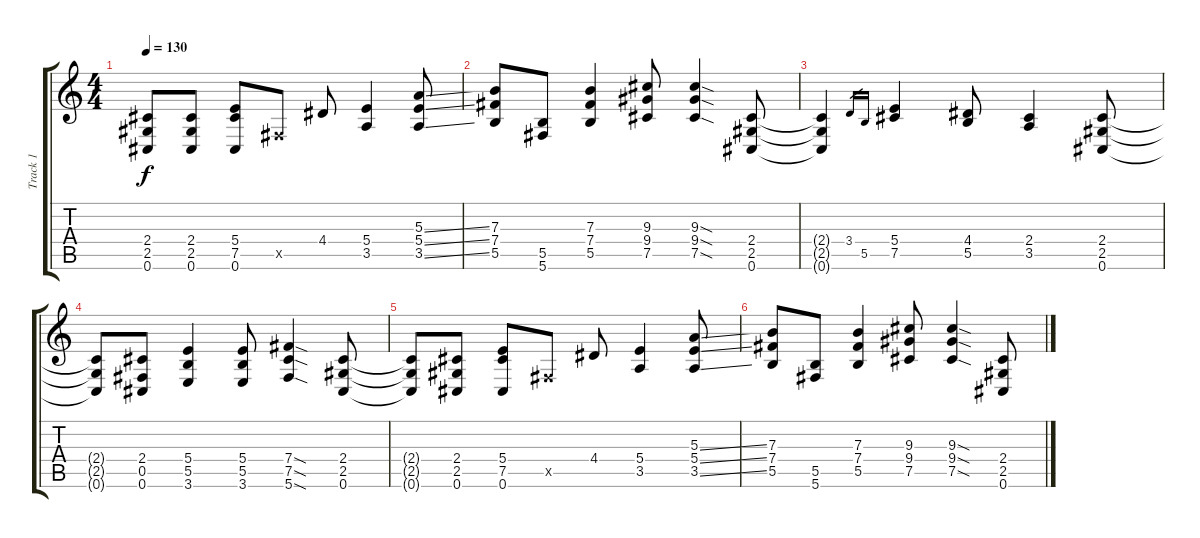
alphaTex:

\track ("Track 1" "Track 1") {instrument acousticguitarsteel}
\staff {score tabs}
\tuning (Db4 Ab3 E3 B2 Gb2 Db2) {hide}
\ts (4 4)
\tempo 130
\clef g2
\ks c
(2.4{t} 2.5{t} 0.6{t}).8{dy f} (2.4 2.5 0.6).8 (5.4 7.5 0.6).8 0.5{x}.8 4.4.8 (5.4 3.5).4 (5.3{ss} 5.4{ss} 3.5{ss}).8 |
(7.3 7.4 5.5).8 (5.5 5.6).8 (7.3 7.4 5.5).4 (9.3 9.4 7.5).8 (9.3{sod} 9.4{sod} 7.5{sod}).4 (2.4 2.5 0.6).8 |
(2.4{t} 2.5{t} 0.6{t}).4 3.4.16{gr} 5.5.16{gr} (5.4 7.5).4 (4.4 5.5).8 (2.4 3.5).4 (2.4 2.5 0.6).8 |
(2.4{t} 2.5{t} 0.6{t}).8 (2.4 0.5 0.6).8 (5.4 5.5 3.6).4 (5.4 5.5 3.6).8 (7.4{sod} 7.5{sod} 5.6{sod}).4 (2.4 2.5 0.6).8 |
(2.4{t} 2.5{t} 0.6{t}).8 (2.4 2.5 0.6).8 (5.4 7.5 0.6).8 0.5{x}.8 4.4.8 (5.4 3.5).4 (5.3{ss} 5.4{ss} 3.5{ss}).8 |
(7.3 7.4 5.5).8 (5.5 5.6).8 (7.3 7.4 5.5).4 (9.3 9.4 7.5).8 (9.3{sod} 9.4{sod} 7.5{sod}).4 (2.4 2.5 0.6).8
